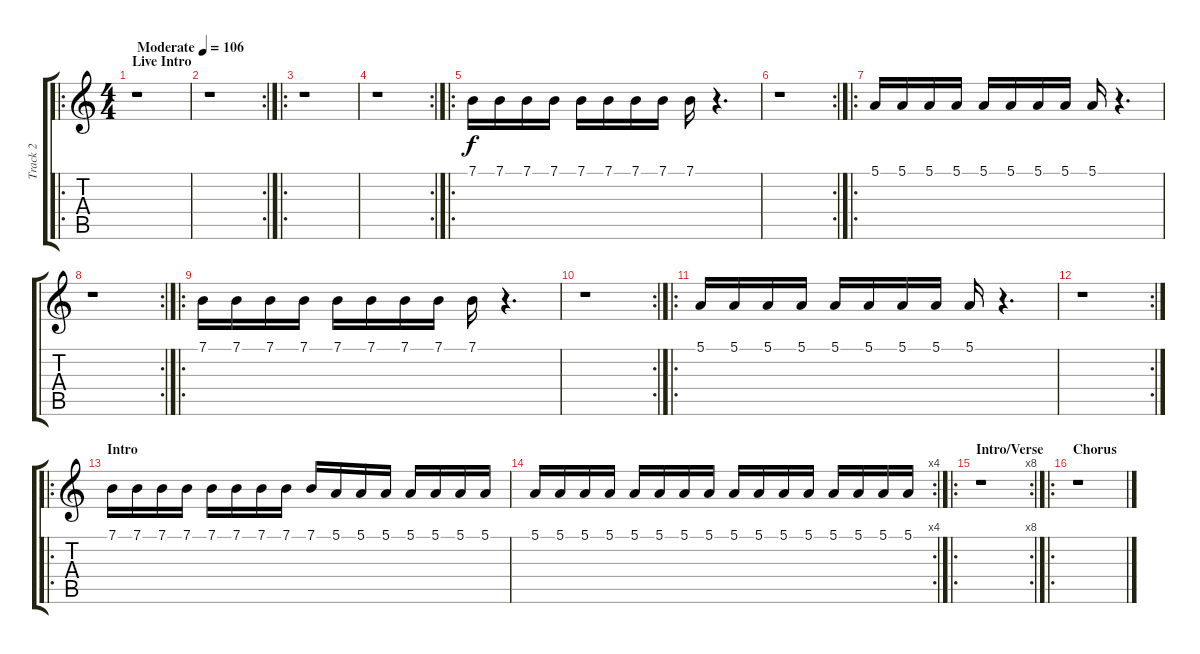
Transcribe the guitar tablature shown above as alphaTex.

\track ("Track 2" "Track 2") {instrument violin}
\staff {score tabs}
\tuning (E4 B3 G3 D3 A2 E2) {hide}
\ro
\ts (4 4)
\section ("" "Live Intro")
\tempo (106 "Moderate")
\clef g2
\ks c
r.1{dy f instrument violin} |
\rc 2
r.1 |
\ro
r.1 |
\rc 2
r.1 |
\ro
7.1.16 7.1.16 7.1.16 7.1.16 7.1.16 7.1.16 7.1.16 7.1.16 7.1.16 r.4{d} |
\rc 2
r.1 |
\ro
5.1.16 5.1.16 5.1.16 5.1.16 5.1.16 5.1.16 5.1.16 5.1.16 5.1.16 r.4{d} |
\rc 2
r.1 |
\ro
7.1.16 7.1.16 7.1.16 7.1.16 7.1.16 7.1.16 7.1.16 7.1.16 7.1.16 r.4{d} |
\rc 2
r.1 |
\ro
5.1.16 5.1.16 5.1.16 5.1.16 5.1.16 5.1.16 5.1.16 5.1.16 5.1.16 r.4{d} |
\rc 2
r.1 |
\ro
\section ("" "Intro")
7.1.16 7.1.16 7.1.16 7.1.16 7.1.16 7.1.16 7.1.16 7.1.16 7.1.16 5.1.16 5.1.16 5.1.16 5.1.16 5.1.16 5.1.16 5.1.16 |
\rc 4
5.1.16 5.1.16 5.1.16 5.1.16 5.1.16 5.1.16 5.1.16 5.1.16 5.1.16 5.1.16 5.1.16 5.1.16 5.1.16 5.1.16 5.1.16 5.1.16 |
\ro
\rc 8
\section ("" "Intro/Verse")
r.1 |
\ro
\section ("" "Chorus")
r.1
